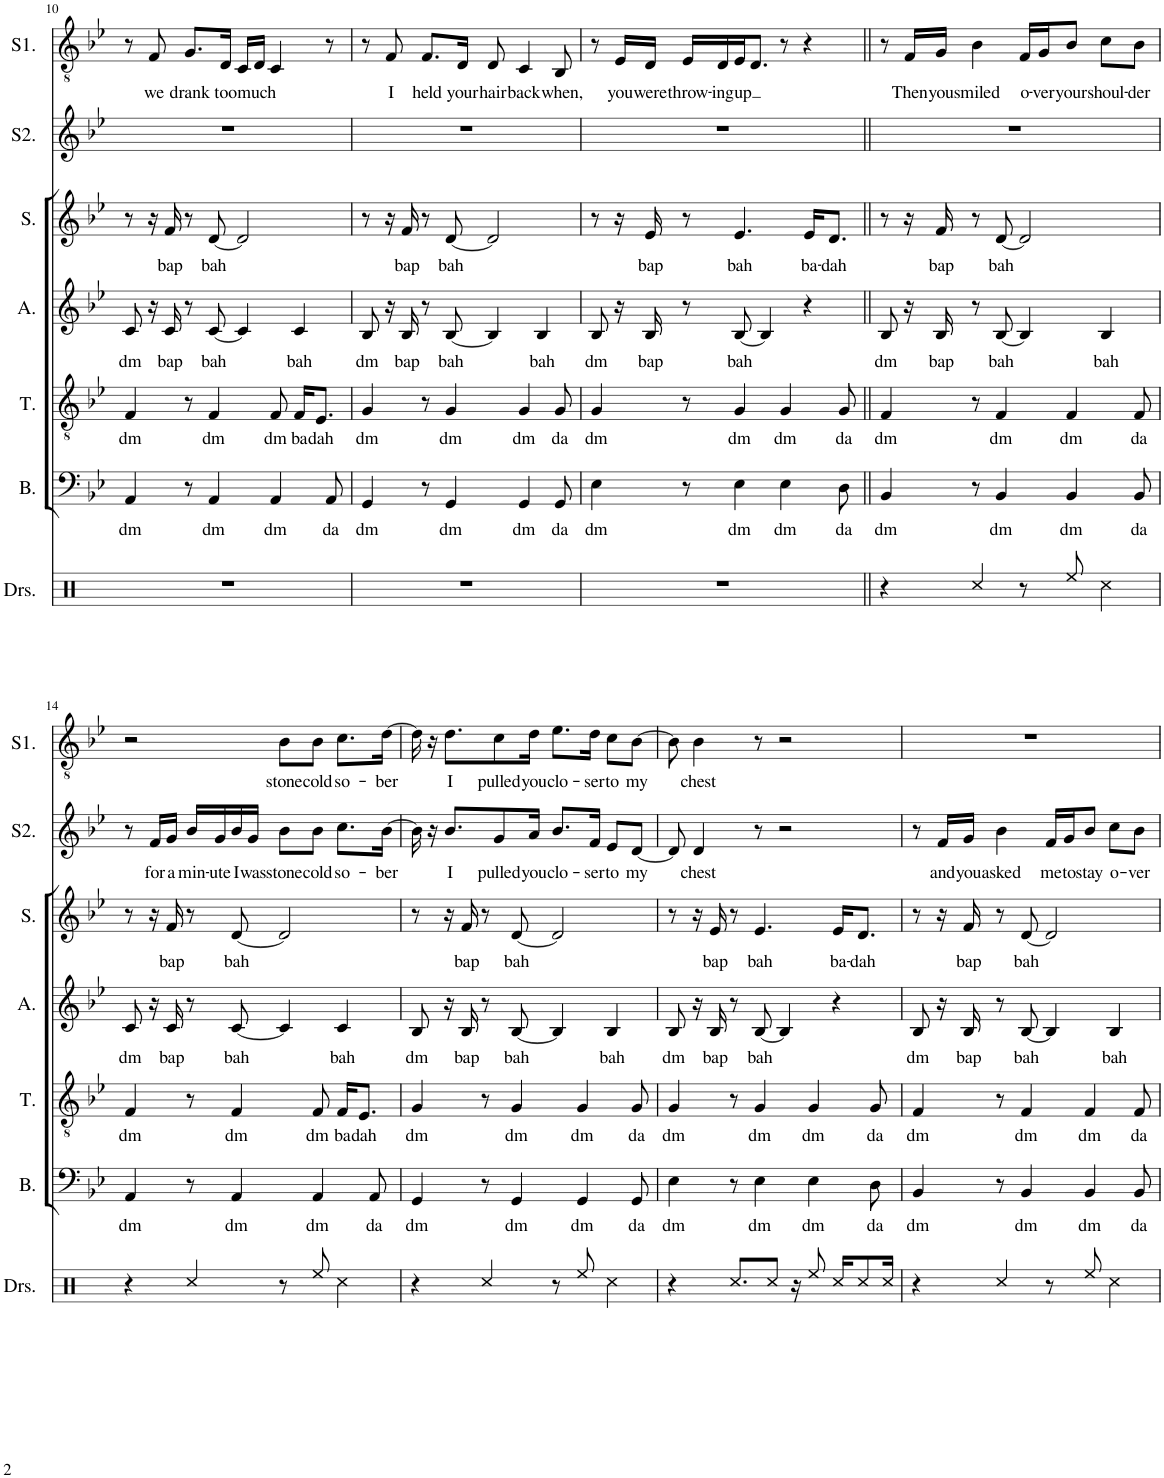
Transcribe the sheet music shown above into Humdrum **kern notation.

**kern	**kern	**text	**kern	**text	**kern	**text	**kern	**text	**kern	**text	**kern	**text
*part7	*part6	*part6	*part5	*part5	*part4	*part4	*part3	*part3	*part2	*part2	*part1	*part1
*staff7	*staff6	*staff6	*staff5	*staff5	*staff4	*staff4	*staff3	*staff3	*staff2	*staff2	*staff1	*staff1
*I"Drumset	*I"Bass	*	*I"Tenor	*	*I"Alto	*	*I"Soprano	*	*I"Solo 2	*	*I"Solo 1	*
*I'Drs.	*I'B.	*	*I'T.	*	*I'A.	*	*I'S.	*	*I'S2.	*	*I'S1.	*
!!LO:PB:g=z
*clefX	*clefF4	*	*clefGv2	*	*clefG2	*	*clefG2	*	*clefG2	*	*clefGv2	*
*k[]	*k[b-e-]	*	*k[b-e-]	*	*k[b-e-]	*	*k[b-e-]	*	*k[b-e-]	*	*k[b-e-]	*
*M4/4	*M4/4	*	*M4/4	*	*M4/4	*	*M4/4	*	*M4/4	*	*M4/4	*
=10	=10	=10	=10	=10	=10	=10	=10	=10	=10	=10	=10	=10
!	!	!LO:LY:b	!	!LO:LY:b	!	!LO:LY:b	!	!	!	!	!	!
1r	4AA/	dm	4F/	dm	8c/	dm	8r	.	1r	.	8r	.
!	!	!	!	!	!	!	!	!	!	!	!	!LO:LY:b
.	.	.	.	.	16r	.	16r	.	.	.	8F/	we
!	!	!	!	!	!	!LO:LY:b	!	!LO:LY:b	!	!	!	!
.	.	.	.	.	16c/	bap	16f/	bap	.	.	.	.
!	!	!	!	!	!	!	!	!	!	!	!	!LO:LY:b
.	8r	.	8r	.	8r	.	8r	.	.	.	8.G/L	drank
!	!	!LO:LY:b	!	!LO:LY:b	!	!LO:LY:b	!	!LO:LY:b	!	!	!	!
.	4AA/	dm	4F/	dm	[8c/	bah	[8d/	bah	.	.	.	.
!	!	!	!	!	!	!	!	!	!	!	!	!LO:LY:b
.	.	.	.	.	.	.	.	.	.	.	16D/Jk	too
!	!	!	!	!	!	!	!	!	!	!	!	!LO:LY:b
.	.	.	.	.	4c/]	.	2d/]	.	.	.	16C/LL	much
.	.	.	.	.	.	.	.	.	.	.	16D/JJ	.
!	!	!LO:LY:b	!	!LO:LY:b	!	!	!	!	!	!	!	!
.	4AA/	dm	8F/	dm	.	.	.	.	.	.	4C/	.
!	!	!	!	!LO:LY:b	!	!LO:LY:b	!	!	!	!	!	!
.	.	.	16F/KL	ba	4c/	bah	.	.	.	.	.	.
!	!	!	!	!LO:LY:b	!	!	!	!	!	!	!	!
.	.	.	8.E-/J	dah	.	.	.	.	.	.	.	.
!	!	!LO:LY:b	!	!	!	!	!	!	!	!	!	!
.	8AA/	da	.	.	.	.	.	.	.	.	8r	.
=11	=11	=11	=11	=11	=11	=11	=11	=11	=11	=11	=11	=11
!	!	!LO:LY:b	!	!LO:LY:b	!	!LO:LY:b	!	!	!	!	!	!
1r	4GG/	dm	4G/	dm	8B-/	dm	8r	.	1r	.	8r	.
!	!	!	!	!	!	!	!	!	!	!	!	!LO:LY:b
.	.	.	.	.	16r	.	16r	.	.	.	8F/	I
!	!	!	!	!	!	!LO:LY:b	!	!LO:LY:b	!	!	!	!
.	.	.	.	.	16B-/	bap	16f/	bap	.	.	.	.
!	!	!	!	!	!	!	!	!	!	!	!	!LO:LY:b
.	8r	.	8r	.	8r	.	8r	.	.	.	8.F/L	held
!	!	!LO:LY:b	!	!LO:LY:b	!	!LO:LY:b	!	!LO:LY:b	!	!	!	!
.	4GG/	dm	4G/	dm	[8B-/	bah	[8d/	bah	.	.	.	.
!	!	!	!	!	!	!	!	!	!	!	!	!LO:LY:b
.	.	.	.	.	.	.	.	.	.	.	16D/Jk	your
!	!	!	!	!	!	!	!	!	!	!	!	!LO:LY:b
.	.	.	.	.	4B-/]	.	2d/]	.	.	.	8D/	hair
!	!	!LO:LY:b	!	!LO:LY:b	!	!	!	!	!	!	!	!LO:LY:b
.	4GG/	dm	4G/	dm	.	.	.	.	.	.	4C/	back
!	!	!	!	!	!	!LO:LY:b	!	!	!	!	!	!
.	.	.	.	.	4B-/	bah	.	.	.	.	.	.
!	!	!LO:LY:b	!	!LO:LY:b	!	!	!	!	!	!	!	!LO:LY:b
.	8GG/	da	8G/	da	.	.	.	.	.	.	8BB-/	when,
=12	=12	=12	=12	=12	=12	=12	=12	=12	=12	=12	=12	=12
!	!	!LO:LY:b	!	!LO:LY:b	!	!LO:LY:b	!	!	!	!	!	!
1r	4E-\	dm	4G/	dm	8B-/	dm	8r	.	1r	.	8r	.
!	!	!	!	!	!	!	!	!	!	!	!	!LO:LY:b
.	.	.	.	.	16r	.	16r	.	.	.	16E-/LL	you
!	!	!	!	!	!	!LO:LY:b	!	!LO:LY:b	!	!	!	!LO:LY:b
.	.	.	.	.	16B-/	bap	16e-/	bap	.	.	16D/JJ	were
!	!	!	!	!	!	!	!	!	!	!	!	!LO:LY:b
.	8r	.	8r	.	8r	.	8r	.	.	.	16E-/LL	throw-
!	!	!	!	!	!	!	!	!	!	!	!	!LO:LY:b
.	.	.	.	.	.	.	.	.	.	.	16D/	-ing
!	!	!LO:LY:b	!	!LO:LY:b	!	!LO:LY:b	!	!LO:LY:b	!	!	!	!LO:LY:b
.	4E-\	dm	4G/	dm	[8B-/	bah	4.e-/	bah	.	.	16E-/J	up
.	.	.	.	.	.	.	.	.	.	.	8.D/J	.
.	.	.	.	.	4B-/]	.	.	.	.	.	.	.
!	!	!LO:LY:b	!	!LO:LY:b	!	!	!	!	!	!	!	!
.	4E-\	dm	4G/	dm	.	.	.	.	.	.	8r	.
!	!	!	!	!	!	!	!	!LO:LY:b	!	!	!	!
.	.	.	.	.	4r	.	16e-/KL	ba-	.	.	4r	.
!	!	!	!	!	!	!	!	!LO:LY:b	!	!	!	!
.	.	.	.	.	.	.	8.d/J	-dah	.	.	.	.
!	!	!LO:LY:b	!	!LO:LY:b	!	!	!	!	!	!	!	!
.	8D\	da	8G/	da	.	.	.	.	.	.	.	.
=13||	=13||	=13||	=13||	=13||	=13||	=13||	=13||	=13||	=13||	=13||	=13||	=13||
!	!	!LO:LY:b	!	!LO:LY:b	!	!LO:LY:b	!	!	!	!	!	!
4r	4BB-/	dm	4F/	dm	8B-/	dm	8r	.	1r	.	8r	.
!	!	!	!	!	!	!	!	!	!	!	!	!LO:LY:b
.	.	.	.	.	16r	.	16r	.	.	.	16F/LL	Then
!	!	!	!	!	!	!LO:LY:b	!	!LO:LY:b	!	!	!	!LO:LY:b
.	.	.	.	.	16B-/	bap	16f/	bap	.	.	16G/JJ	you
!	!	!	!	!	!	!	!	!	!	!	!	!LO:LY:b
4Rcc/	8r	.	8r	.	8r	.	8r	.	.	.	4B-\	smiled
!	!	!LO:LY:b	!	!LO:LY:b	!	!LO:LY:b	!	!LO:LY:b	!	!	!	!
.	4BB-/	dm	4F/	dm	[8B-/	bah	[8d/	bah	.	.	.	.
!	!	!	!	!	!	!	!	!	!	!	!	!LO:LY:b
8r	.	.	.	.	4B-/]	.	2d/]	.	.	.	16F/LL	o-
!	!	!	!	!	!	!	!	!	!	!	!	!LO:LY:b
.	.	.	.	.	.	.	.	.	.	.	16G/J	-ver
!	!	!LO:LY:b	!	!LO:LY:b	!	!	!	!	!	!	!	!LO:LY:b
8Ree/	4BB-/	dm	4F/	dm	.	.	.	.	.	.	8B-/J	your
!	!	!	!	!	!	!LO:LY:b	!	!	!	!	!	!LO:LY:b
4Rcc\	.	.	.	.	4B-/	bah	.	.	.	.	8c\L	shoul-
!	!	!LO:LY:b	!	!LO:LY:b	!	!	!	!	!	!	!	!LO:LY:b
.	8BB-/	da	8F/	da	.	.	.	.	.	.	8B-\J	-der
!!LO:LB:g=z
=14	=14	=14	=14	=14	=14	=14	=14	=14	=14	=14	=14	=14
!	!	!LO:LY:b	!	!LO:LY:b	!	!LO:LY:b	!	!	!	!	!	!
4r	4AA/	dm	4F/	dm	8c/	dm	8r	.	8r	.	2r	.
!	!	!	!	!	!	!	!	!	!	!LO:LY:b	!	!
.	.	.	.	.	16r	.	16r	.	16f/LL	for	.	.
!	!	!	!	!	!	!LO:LY:b	!	!LO:LY:b	!	!LO:LY:b	!	!
.	.	.	.	.	16c/	bap	16f/	bap	16g/JJ	a	.	.
!	!	!	!	!	!	!	!	!	!	!LO:LY:b	!	!
4Rcc/	8r	.	8r	.	8r	.	8r	.	16b-/LL	min-	.	.
!	!	!	!	!	!	!	!	!	!	!LO:LY:b	!	!
.	.	.	.	.	.	.	.	.	16g/	-ute	.	.
!	!	!LO:LY:b	!	!LO:LY:b	!	!LO:LY:b	!	!LO:LY:b	!	!LO:LY:b	!	!
.	4AA/	dm	4F/	dm	[8c/	bah	[8d/	bah	16b-/	I	.	.
!	!	!	!	!	!	!	!	!	!	!LO:LY:b	!	!
.	.	.	.	.	.	.	.	.	16g/JJ	was	.	.
!	!	!	!	!	!	!	!	!	!	!LO:LY:b	!	!LO:LY:b
8r	.	.	.	.	4c/]	.	2d/]	.	8b-\L	stone	8B-\L	stone
!	!	!LO:LY:b	!	!LO:LY:b	!	!	!	!	!	!LO:LY:b	!	!LO:LY:b
8Ree/	4AA/	dm	8F/	dm	.	.	.	.	8b-\J	cold	8B-\J	cold
!	!	!	!	!LO:LY:b	!	!LO:LY:b	!	!	!	!LO:LY:b	!	!LO:LY:b
4Rcc\	.	.	16F/KL	ba	4c/	bah	.	.	8.cc\L	so-	8.c\L	so-
!	!	!	!	!LO:LY:b	!	!	!	!	!	!	!	!
.	.	.	8.E-/J	dah	.	.	.	.	.	.	.	.
!	!	!LO:LY:b	!	!	!	!	!	!	!	!	!	!
.	8AA/	da	.	.	.	.	.	.	.	.	.	.
!	!	!	!	!	!	!	!	!	!	!LO:LY:b	!	!LO:LY:b
.	.	.	.	.	.	.	.	.	[16b-\Jk	-ber	[16d\Jk	-ber
=15	=15	=15	=15	=15	=15	=15	=15	=15	=15	=15	=15	=15
!	!	!LO:LY:b	!	!LO:LY:b	!	!LO:LY:b	!	!	!	!	!	!
4r	4GG/	dm	4G/	dm	8B-/	dm	8r	.	16b-\]	.	16d\]	.
.	.	.	.	.	.	.	.	.	16r	.	16r	.
!	!	!	!	!	!	!	!	!	!	!LO:LY:b	!	!LO:LY:b
.	.	.	.	.	16r	.	16r	.	8.b-/L	I	8.d\L	I
!	!	!	!	!	!	!LO:LY:b	!	!LO:LY:b	!	!	!	!
.	.	.	.	.	16B-/	bap	16f/	bap	.	.	.	.
4Rcc/	8r	.	8r	.	8r	.	8r	.	.	.	.	.
!	!	!	!	!	!	!	!	!	!	!LO:LY:b	!	!LO:LY:b
.	.	.	.	.	.	.	.	.	8g/	pulled	8c\	pulled
!	!	!LO:LY:b	!	!LO:LY:b	!	!LO:LY:b	!	!LO:LY:b	!	!	!	!
.	4GG/	dm	4G/	dm	[8B-/	bah	[8d/	bah	.	.	.	.
!	!	!	!	!	!	!	!	!	!	!LO:LY:b	!	!LO:LY:b
.	.	.	.	.	.	.	.	.	16a/Jk	you	16d\Jk	you
!	!	!	!	!	!	!	!	!	!	!LO:LY:b	!	!LO:LY:b
8r	.	.	.	.	4B-/]	.	2d/]	.	8.b-/L	clo-	8.e-\L	clo-
!	!	!LO:LY:b	!	!LO:LY:b	!	!	!	!	!	!	!	!
8Ree/	4GG/	dm	4G/	dm	.	.	.	.	.	.	.	.
!	!	!	!	!	!	!	!	!	!	!LO:LY:b	!	!LO:LY:b
.	.	.	.	.	.	.	.	.	16f/Jk	-ser	16d\Jk	-ser
!	!	!	!	!	!	!LO:LY:b	!	!	!	!LO:LY:b	!	!LO:LY:b
4Rcc\	.	.	.	.	4B-/	bah	.	.	8e-/L	to	8c\L	to
!	!	!LO:LY:b	!	!LO:LY:b	!	!	!	!	!	!LO:LY:b	!	!LO:LY:b
.	8GG/	da	8G/	da	.	.	.	.	[8d/J	my	[8B-\J	my
=16	=16	=16	=16	=16	=16	=16	=16	=16	=16	=16	=16	=16
!	!	!LO:LY:b	!	!LO:LY:b	!	!LO:LY:b	!	!	!	!	!	!
4r	4E-\	dm	4G/	dm	8B-/	dm	8r	.	8d/]	.	8B-\]	.
!	!	!	!	!	!	!	!	!	!	!LO:LY:b	!	!LO:LY:b
.	.	.	.	.	16r	.	16r	.	4d/	chest	4B-\	chest
!	!	!	!	!	!	!LO:LY:b	!	!LO:LY:b	!	!	!	!
.	.	.	.	.	16B-/	bap	16e-/	bap	.	.	.	.
8.Rcc/L	8r	.	8r	.	8r	.	8r	.	.	.	.	.
!	!	!LO:LY:b	!	!LO:LY:b	!	!LO:LY:b	!	!LO:LY:b	!	!	!	!
.	4E-\	dm	4G/	dm	[8B-/	bah	4.e-/	bah	8r	.	8r	.
8Rcc/J	.	.	.	.	.	.	.	.	.	.	.	.
.	.	.	.	.	4B-/]	.	.	.	2r	.	2r	.
16r	.	.	.	.	.	.	.	.	.	.	.	.
!	!	!LO:LY:b	!	!LO:LY:b	!	!	!	!	!	!	!	!
8Ree/	4E-\	dm	4G/	dm	.	.	.	.	.	.	.	.
!	!	!	!	!	!	!	!	!LO:LY:b	!	!	!	!
16Rcc/KL	.	.	.	.	4r	.	16e-/KL	ba-	.	.	.	.
!	!	!	!	!	!	!	!	!LO:LY:b	!	!	!	!
8Rcc/	.	.	.	.	.	.	8.d/J	-dah	.	.	.	.
!	!	!LO:LY:b	!	!LO:LY:b	!	!	!	!	!	!	!	!
.	8D\	da	8G/	da	.	.	.	.	.	.	.	.
16Rcc/Jk	.	.	.	.	.	.	.	.	.	.	.	.
=17	=17	=17	=17	=17	=17	=17	=17	=17	=17	=17	=17	=17
!	!	!LO:LY:b	!	!LO:LY:b	!	!LO:LY:b	!	!	!	!	!	!
4r	4BB-/	dm	4F/	dm	8B-/	dm	8r	.	8r	.	1r	.
!	!	!	!	!	!	!	!	!	!	!LO:LY:b	!	!
.	.	.	.	.	16r	.	16r	.	16f/LL	and	.	.
!	!	!	!	!	!	!LO:LY:b	!	!LO:LY:b	!	!LO:LY:b	!	!
.	.	.	.	.	16B-/	bap	16f/	bap	16g/JJ	you	.	.
!	!	!	!	!	!	!	!	!	!	!LO:LY:b	!	!
4Rcc/	8r	.	8r	.	8r	.	8r	.	4b-\	asked	.	.
!	!	!LO:LY:b	!	!LO:LY:b	!	!LO:LY:b	!	!LO:LY:b	!	!	!	!
.	4BB-/	dm	4F/	dm	[8B-/	bah	[8d/	bah	.	.	.	.
!	!	!	!	!	!	!	!	!	!	!LO:LY:b	!	!
8r	.	.	.	.	4B-/]	.	2d/]	.	16f/LL	me	.	.
!	!	!	!	!	!	!	!	!	!	!LO:LY:b	!	!
.	.	.	.	.	.	.	.	.	16g/J	to	.	.
!	!	!LO:LY:b	!	!LO:LY:b	!	!	!	!	!	!LO:LY:b	!	!
8Ree/	4BB-/	dm	4F/	dm	.	.	.	.	8b-/J	stay	.	.
!	!	!	!	!	!	!LO:LY:b	!	!	!	!LO:LY:b	!	!
4Rcc\	.	.	.	.	4B-/	bah	.	.	8cc\L	o-	.	.
!	!	!LO:LY:b	!	!LO:LY:b	!	!	!	!	!	!LO:LY:b	!	!
.	8BB-/	da	8F/	da	.	.	.	.	8b-\J	-ver	.	.
=	=	=	=	=	=	=	=	=	=	=	=	=
*-	*-	*-	*-	*-	*-	*-	*-	*-	*-	*-	*-	*-
